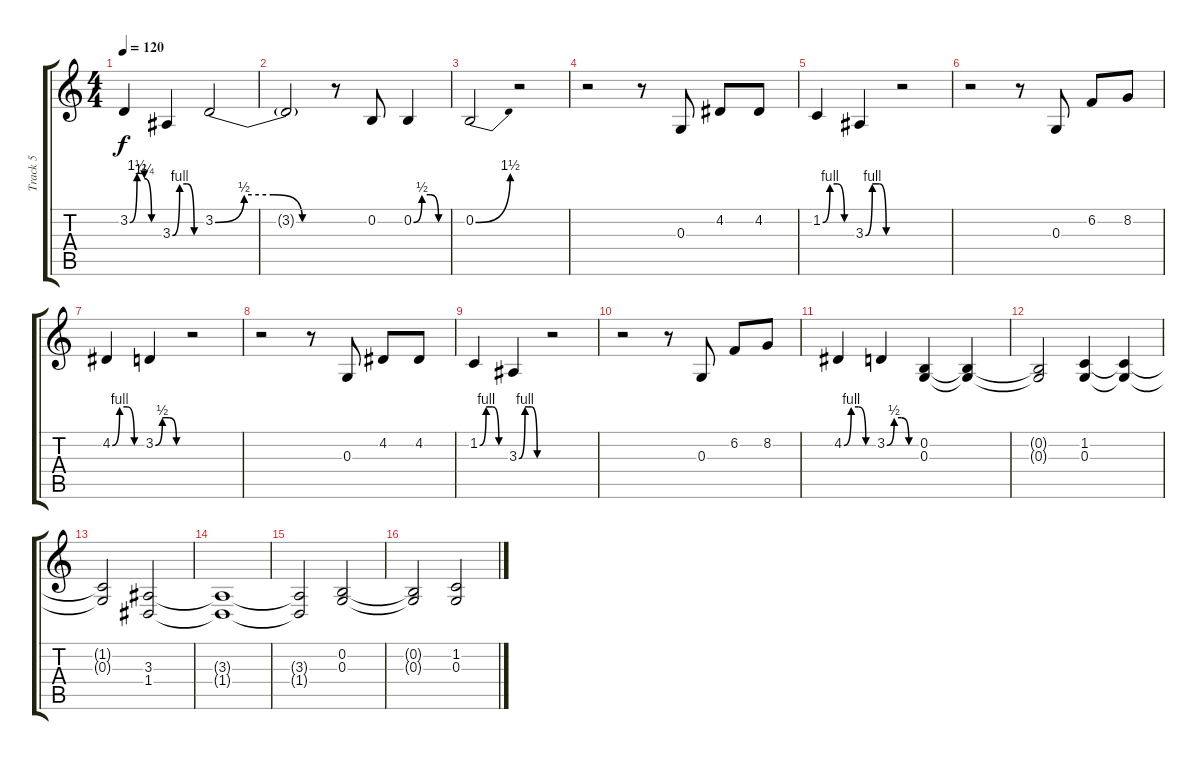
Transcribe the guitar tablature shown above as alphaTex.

\track ("Track 5" "Track 5") {instrument choiraahs}
\staff {score tabs}
\tuning (E4 B3 G3 D3 A2 E2) {hide}
\ts (4 4)
\tempo 120
\clef g2
\ks c
3.2{be (custom 0 0 15 6 30 5 45 0 60 0)}.4{dy f} 3.3{be (custom 0 0 15 4 30 4 45 0 60 0)}.4 3.2{be (custom 0 0 15 2 30 2 45 0 60 0)}.2 |
3.2{t}.2 r.8 0.2.8 0.2{be (custom 0 0 15 2 30 2 45 0 60 0)}.4 |
0.2{be (bend 0 0 60 6)}.2 r.2 |
r.2 r.8 0.3.8 4.2.8 4.2.8 |
1.2{be (custom 0 0 15 4 30 4 45 0 60 0)}.4 3.3{be (custom 0 0 15 4 30 4 45 0 60 0)}.4 r.2 |
r.2 r.8 0.3.8 6.2.8 8.2.8 |
4.2{be (custom 0 0 15 4 30 4 45 0 60 0)}.4 3.2{be (custom 0 0 15 2 30 2 45 0 60 0)}.4 r.2 |
r.2 r.8 0.3.8 4.2.8 4.2.8 |
1.2{be (custom 0 0 15 4 30 4 45 0 60 0)}.4 3.3{be (custom 0 0 15 4 30 4 45 0 60 0)}.4 r.2 |
r.2 r.8 0.3.8 6.2.8 8.2.8 |
4.2{be (custom 0 0 15 4 30 4 45 0 60 0)}.4 3.2{be (custom 0 0 15 2 30 2 45 0 60 0)}.4 (0.2 0.3).4 (0.2{t} 0.3{t}).4 |
(0.2{t} 0.3{t}).2 (1.2 0.3).4 (1.2{t} 0.3{t}).4 |
(1.2{t} 0.3{t}).2 (3.3 1.4).2 |
(3.3{t} 1.4{t}).1 |
(3.3{t} 1.4{t}).2 (0.2 0.3).2 |
(0.2{t} 0.3{t}).2 (1.2 0.3).2
